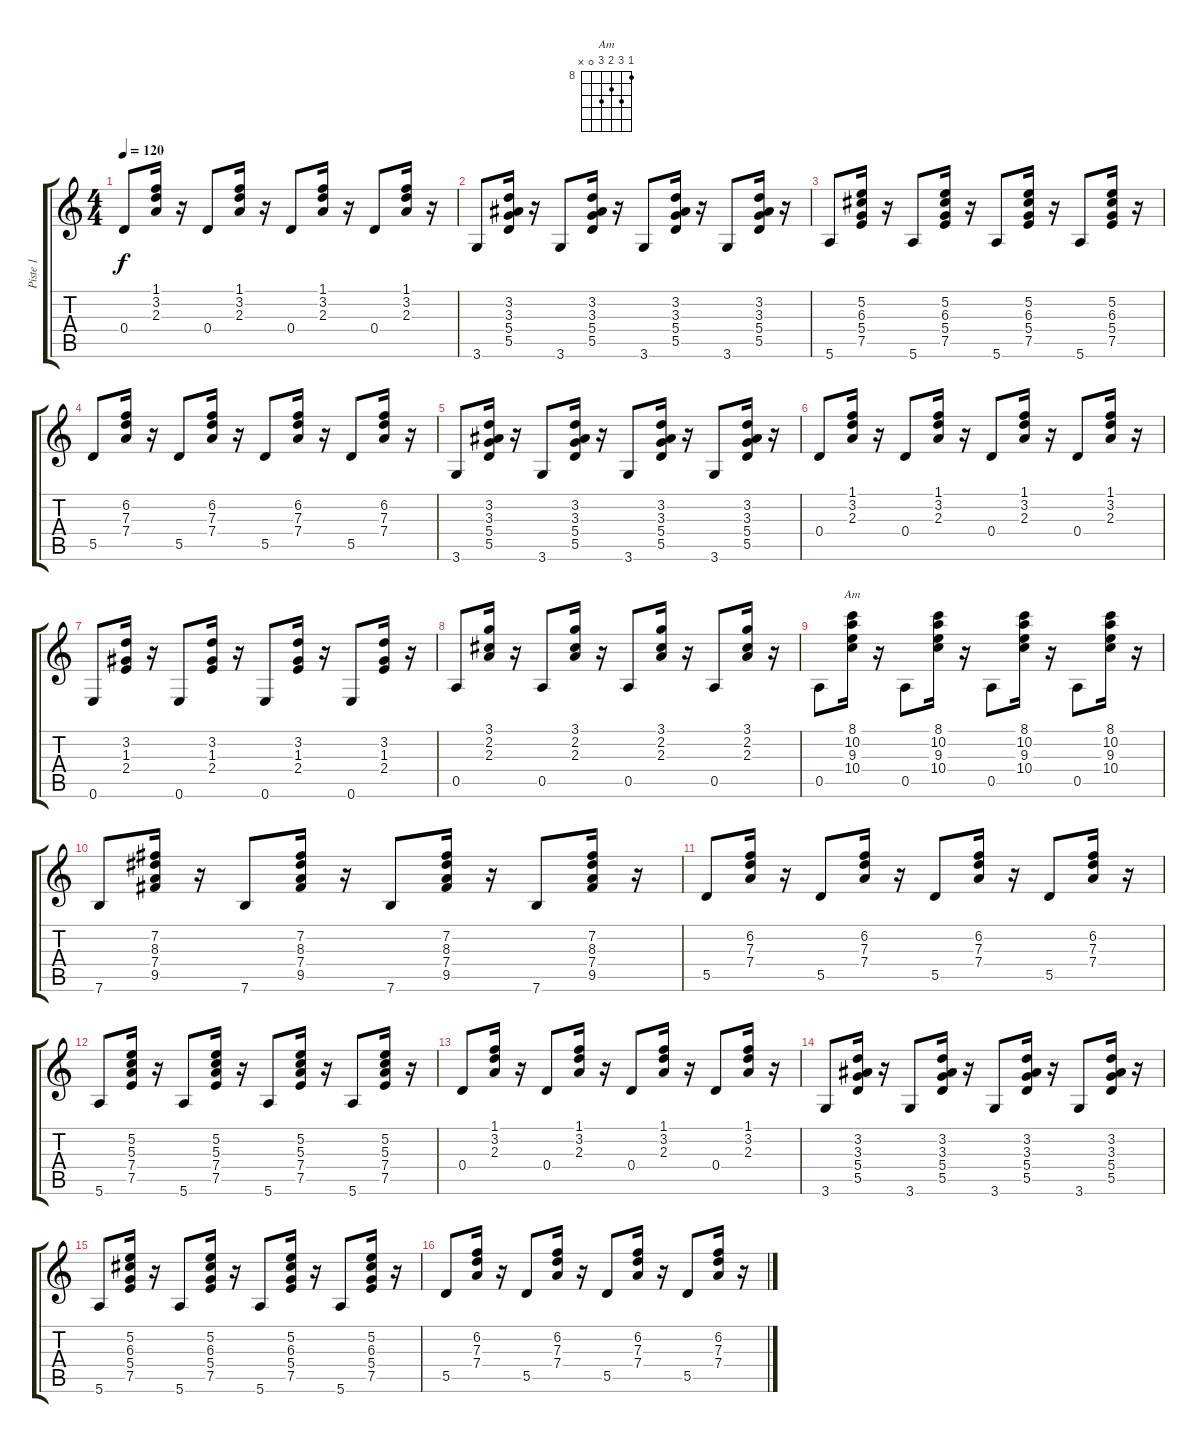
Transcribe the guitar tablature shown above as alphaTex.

\track ("Piste 1" "Piste 1") {instrument acousticguitarsteel}
\staff {score tabs}
\tuning (E4 B3 G3 D3 A2 E2) {hide}
\chord ("Am" 8 10 9 10 0 x) {firstfret 8}
\ts (4 4)
\tempo 120
\clef g2
\ks c
0.4.8{dy f} (1.1 3.2 2.3).16 r.16 0.4.8 (1.1 3.2 2.3).16 r.16 0.4.8 (1.1 3.2 2.3).16 r.16 0.4.8 (1.1 3.2 2.3).16 r.16 |
3.6.8 (3.2 3.3 5.4 5.5).16 r.16 3.6.8 (3.2 3.3 5.4 5.5).16 r.16 3.6.8 (3.2 3.3 5.4 5.5).16 r.16 3.6.8 (3.2 3.3 5.4 5.5).16 r.16 |
5.6.8 (5.2 6.3 5.4 7.5).16 r.16 5.6.8 (5.2 6.3 5.4 7.5).16 r.16 5.6.8 (5.2 6.3 5.4 7.5).16 r.16 5.6.8 (5.2 6.3 5.4 7.5).16 r.16 |
5.5.8 (6.2 7.3 7.4).16 r.16 5.5.8 (6.2 7.3 7.4).16 r.16 5.5.8 (6.2 7.3 7.4).16 r.16 5.5.8 (6.2 7.3 7.4).16 r.16 |
3.6.8 (3.2 3.3 5.4 5.5).16 r.16 3.6.8 (3.2 3.3 5.4 5.5).16 r.16 3.6.8 (3.2 3.3 5.4 5.5).16 r.16 3.6.8 (3.2 3.3 5.4 5.5).16 r.16 |
0.4.8 (1.1 3.2 2.3).16 r.16 0.4.8 (1.1 3.2 2.3).16 r.16 0.4.8 (1.1 3.2 2.3).16 r.16 0.4.8 (1.1 3.2 2.3).16 r.16 |
0.6.8 (3.2 1.3 2.4).16 r.16 0.6.8 (3.2 1.3 2.4).16 r.16 0.6.8 (3.2 1.3 2.4).16 r.16 0.6.8 (3.2 1.3 2.4).16 r.16 |
0.5.8 (3.1 2.2 2.3).16 r.16 0.5.8 (3.1 2.2 2.3).16 r.16 0.5.8 (3.1 2.2 2.3).16 r.16 0.5.8 (3.1 2.2 2.3).16 r.16 |
0.5.8 (8.1 10.2 9.3 10.4).16{ch "Am"} r.16 0.5.8 (8.1 10.2 9.3 10.4).16 r.16 0.5.8 (8.1 10.2 9.3 10.4).16 r.16 0.5.8 (8.1 10.2 9.3 10.4).16 r.16 |
7.6.8 (7.2 8.3 7.4 9.5).16 r.16 7.6.8 (7.2 8.3 7.4 9.5).16 r.16 7.6.8 (7.2 8.3 7.4 9.5).16 r.16 7.6.8 (7.2 8.3 7.4 9.5).16 r.16 |
5.5.8 (6.2 7.3 7.4).16 r.16 5.5.8 (6.2 7.3 7.4).16 r.16 5.5.8 (6.2 7.3 7.4).16 r.16 5.5.8 (6.2 7.3 7.4).16 r.16 |
5.6.8 (5.2 5.3 7.4 7.5).16 r.16 5.6.8 (5.2 5.3 7.4 7.5).16 r.16 5.6.8 (5.2 5.3 7.4 7.5).16 r.16 5.6.8 (5.2 5.3 7.4 7.5).16 r.16 |
0.4.8 (1.1 3.2 2.3).16 r.16 0.4.8 (1.1 3.2 2.3).16 r.16 0.4.8 (1.1 3.2 2.3).16 r.16 0.4.8 (1.1 3.2 2.3).16 r.16 |
3.6.8 (3.2 3.3 5.4 5.5).16 r.16 3.6.8 (3.2 3.3 5.4 5.5).16 r.16 3.6.8 (3.2 3.3 5.4 5.5).16 r.16 3.6.8 (3.2 3.3 5.4 5.5).16 r.16 |
5.6.8 (5.2 6.3 5.4 7.5).16 r.16 5.6.8 (5.2 6.3 5.4 7.5).16 r.16 5.6.8 (5.2 6.3 5.4 7.5).16 r.16 5.6.8 (5.2 6.3 5.4 7.5).16 r.16 |
5.5.8 (6.2 7.3 7.4).16 r.16 5.5.8 (6.2 7.3 7.4).16 r.16 5.5.8 (6.2 7.3 7.4).16 r.16 5.5.8 (6.2 7.3 7.4).16 r.16
